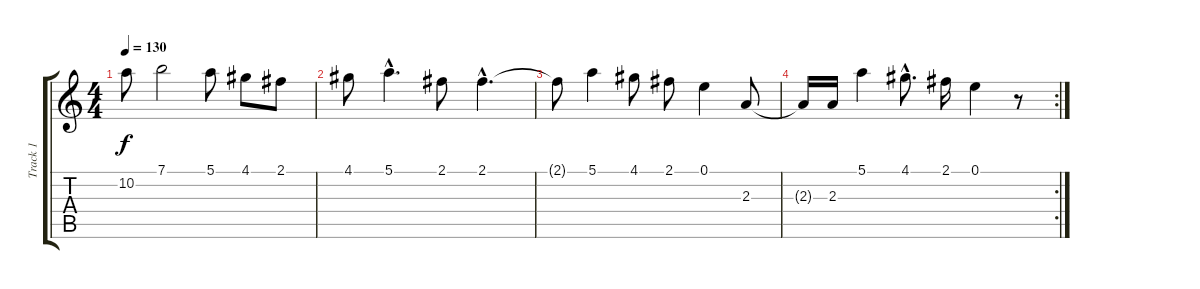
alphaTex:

\track ("Track 1" "Track 1") {instrument distortionguitar}
\staff {score tabs}
\tuning (E4 B3 G3 D3 A2 E2) {hide}
\ts (4 4)
\tempo 130
\clef g2
\ks c
10.2{t}.8{dy f} 7.1.2 5.1.8 4.1.8 2.1.8 |
4.1.8 5.1{hac}.4{d} 2.1.8 2.1{hac}.4{d} |
2.1{t}.8 5.1.4 4.1.8 2.1.8 0.1.4 2.3.8 |
\rc 2
2.3{t}.16 2.3.16 5.1.4 4.1{hac}.8{d} 2.1.16 0.1.4 r.8
